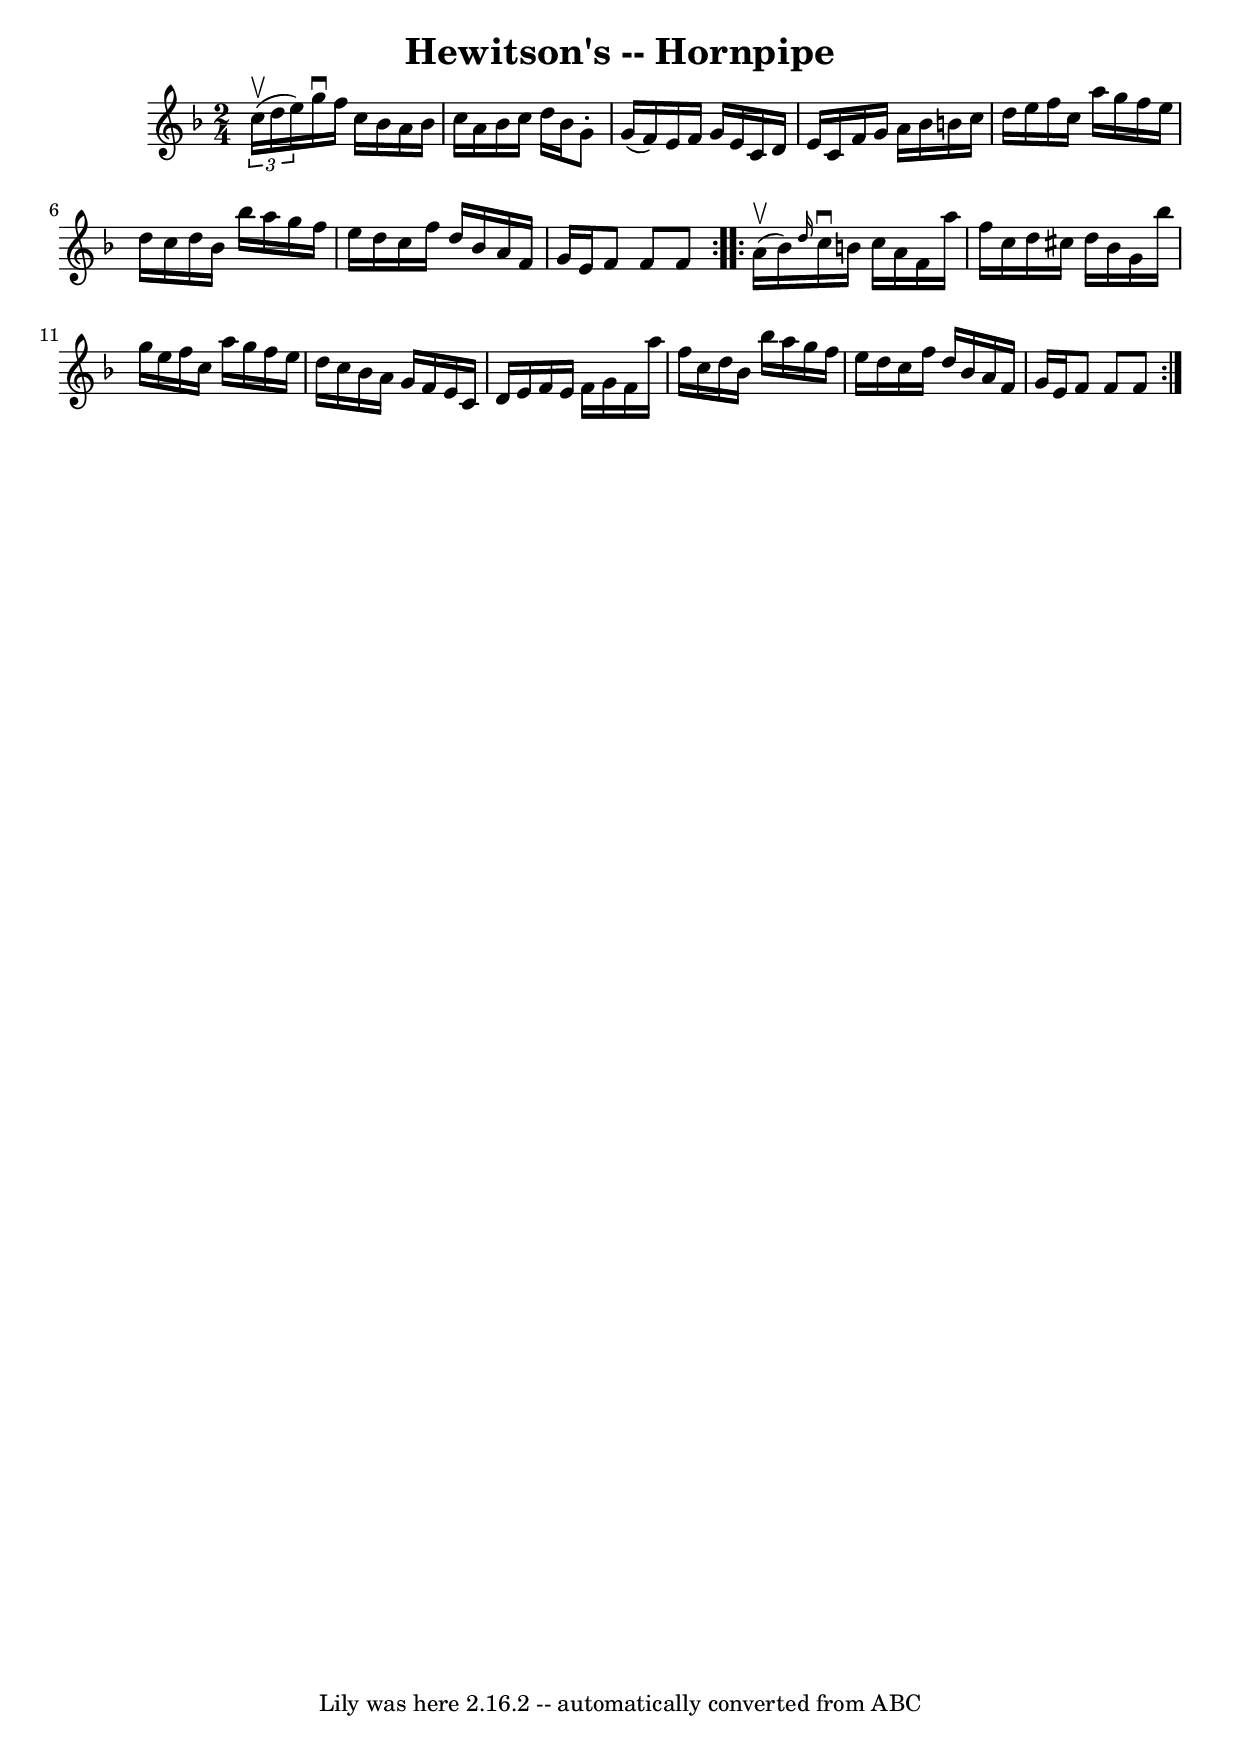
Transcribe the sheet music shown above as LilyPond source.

\version "2.7.40"
\include "Mammoth.ily"
\header {
	%% book = "Cole's 1000 Fiddle Tunes"
	crossRefNumber = "1"
	footnotes = ""
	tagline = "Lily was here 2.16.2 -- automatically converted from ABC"
	title = "Hewitson's -- Hornpipe"
}
voicedefault =  {


\repeat volta 2 {
\time 2/4 \key f \major   \times 2/3 { c''16 (^\upbow d''16 e''16) } 
|
 g''16^\downbow f''16 c''16 bes'16 a'16 bes'16    
c''16 a'16  |
 bes'16 c''16 d''16 bes'16 g'8 -. g'16 (
 f'16) |
 e'16 f'16 g'16 e'16 c'16 d'16 e'16    
c'16  |
 f'16 g'16 a'16 bes'16 b'16 c''16 d''16    
e''16  |
 f''16 c''16 a''16 g''16 f''16 e''16 d''16 
 c''16  |
 d''16 bes'16 bes''16 a''16 g''16 f''16    
e''16 d''16  |
 c''16 f''16 d''16 bes'16 a'16 f'16    
g'16 e'16  |
 f'8 f'8 f'8  }     \repeat volta 2 { a'16 
(^\upbow bes'16) |
 \grace { d''16  } c''16^\downbow b'16    
c''16 a'16 f'16 a''16 f''16 c''16  |
 d''16 cis''16   
 d''16 bes'16 g'16 bes''16 g''16 e''16  |
 f''16    
c''16 a''16 g''16 f''16 e''16 d''16 c''16  |
 bes'16  
 a'16 g'16 f'16 e'16 c'16 d'16 e'16  |
 f'16    
e'16 f'16 g'16 f'16 a''16 f''16 c''16  |
 d''16    
bes'16 bes''16 a''16 g''16 f''16 e''16 d''16  |
   
c''16 f''16 d''16 bes'16 a'16 f'16 g'16 e'16  |
   
f'8 f'8 f'8  }   
}

\score{
    <<

	\context Staff="default"
	{
	    \voicedefault 
	}

    >>
	\layout {
	}
	\midi {}
}
